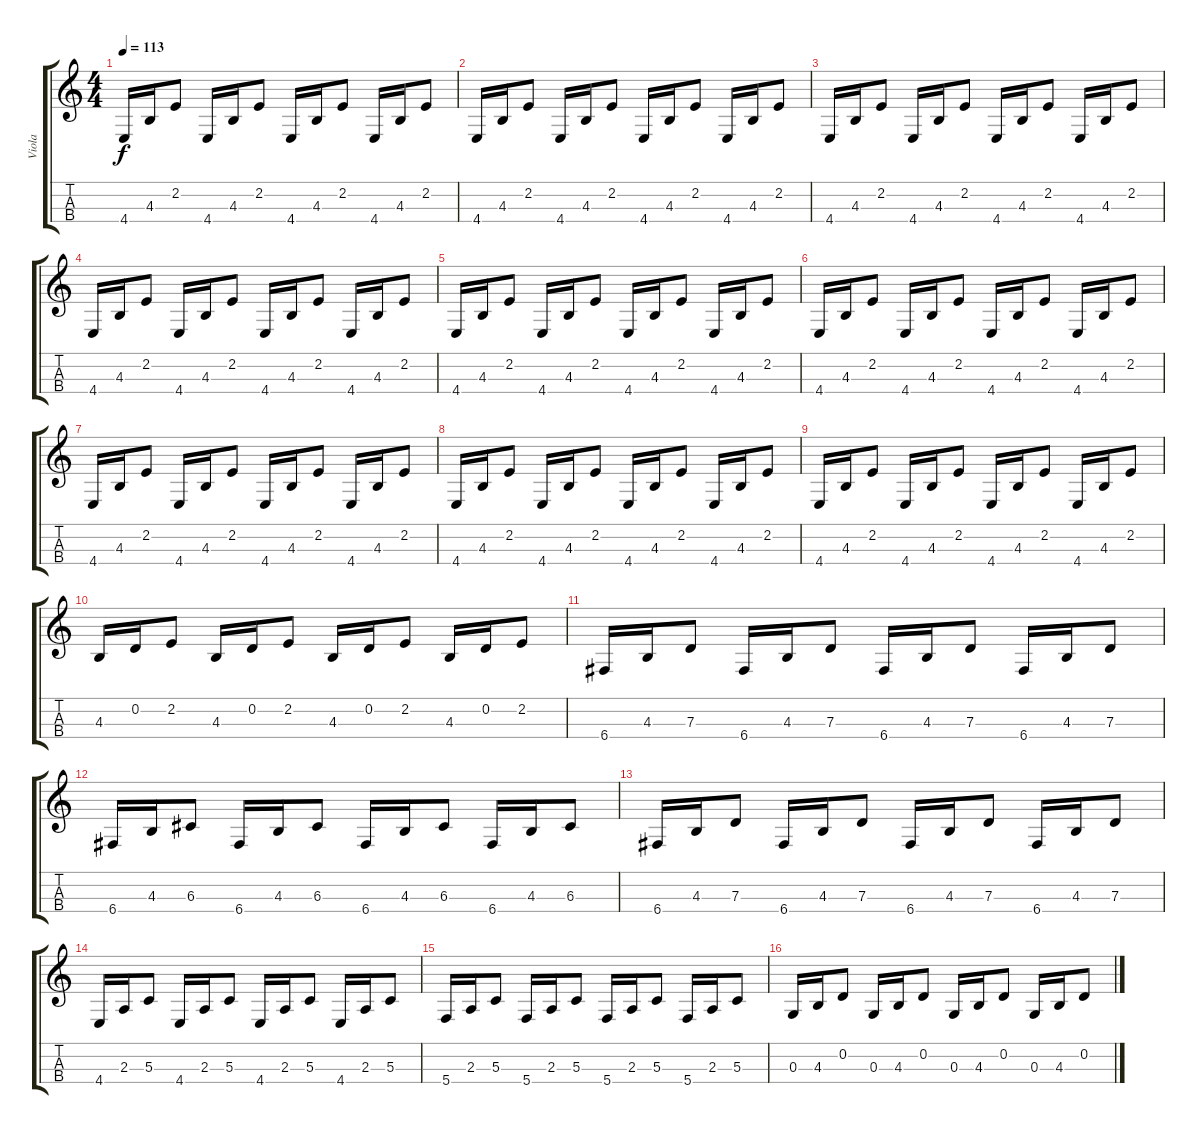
\track ("Viola" "Viola") {instrument viola}
\staff {score tabs}
\tuning (A4 D4 G3 C3) {hide}
\ts (4 4)
\tempo 113
\clef g2
\ks c
4.4.16{dy f} 4.3.16 2.2.8 4.4.16 4.3.16 2.2.8 4.4.16 4.3.16 2.2.8 4.4.16 4.3.16 2.2.8 |
4.4.16 4.3.16 2.2.8 4.4.16 4.3.16 2.2.8 4.4.16 4.3.16 2.2.8 4.4.16 4.3.16 2.2.8 |
4.4.16 4.3.16 2.2.8 4.4.16 4.3.16 2.2.8 4.4.16 4.3.16 2.2.8 4.4.16 4.3.16 2.2.8 |
4.4.16 4.3.16 2.2.8 4.4.16 4.3.16 2.2.8 4.4.16 4.3.16 2.2.8 4.4.16 4.3.16 2.2.8 |
4.4.16 4.3.16 2.2.8 4.4.16 4.3.16 2.2.8 4.4.16 4.3.16 2.2.8 4.4.16 4.3.16 2.2.8 |
4.4.16 4.3.16 2.2.8 4.4.16 4.3.16 2.2.8 4.4.16 4.3.16 2.2.8 4.4.16 4.3.16 2.2.8 |
4.4.16 4.3.16 2.2.8 4.4.16 4.3.16 2.2.8 4.4.16 4.3.16 2.2.8 4.4.16 4.3.16 2.2.8 |
4.4.16 4.3.16 2.2.8 4.4.16 4.3.16 2.2.8 4.4.16 4.3.16 2.2.8 4.4.16 4.3.16 2.2.8 |
4.4.16 4.3.16 2.2.8 4.4.16 4.3.16 2.2.8 4.4.16 4.3.16 2.2.8 4.4.16 4.3.16 2.2.8 |
4.3.16 0.2.16 2.2.8 4.3.16 0.2.16 2.2.8 4.3.16 0.2.16 2.2.8 4.3.16 0.2.16 2.2.8 |
6.4.16 4.3.16 7.3.8 6.4.16 4.3.16 7.3.8 6.4.16 4.3.16 7.3.8 6.4.16 4.3.16 7.3.8 |
6.4.16 4.3.16 6.3.8 6.4.16 4.3.16 6.3.8 6.4.16 4.3.16 6.3.8 6.4.16 4.3.16 6.3.8 |
6.4.16 4.3.16 7.3.8 6.4.16 4.3.16 7.3.8 6.4.16 4.3.16 7.3.8 6.4.16 4.3.16 7.3.8 |
4.4.16 2.3.16 5.3.8 4.4.16 2.3.16 5.3.8 4.4.16 2.3.16 5.3.8 4.4.16 2.3.16 5.3.8 |
5.4.16 2.3.16 5.3.8 5.4.16 2.3.16 5.3.8 5.4.16 2.3.16 5.3.8 5.4.16 2.3.16 5.3.8 |
0.3.16 4.3.16 0.2.8 0.3.16 4.3.16 0.2.8 0.3.16 4.3.16 0.2.8 0.3.16 4.3.16 0.2.8
